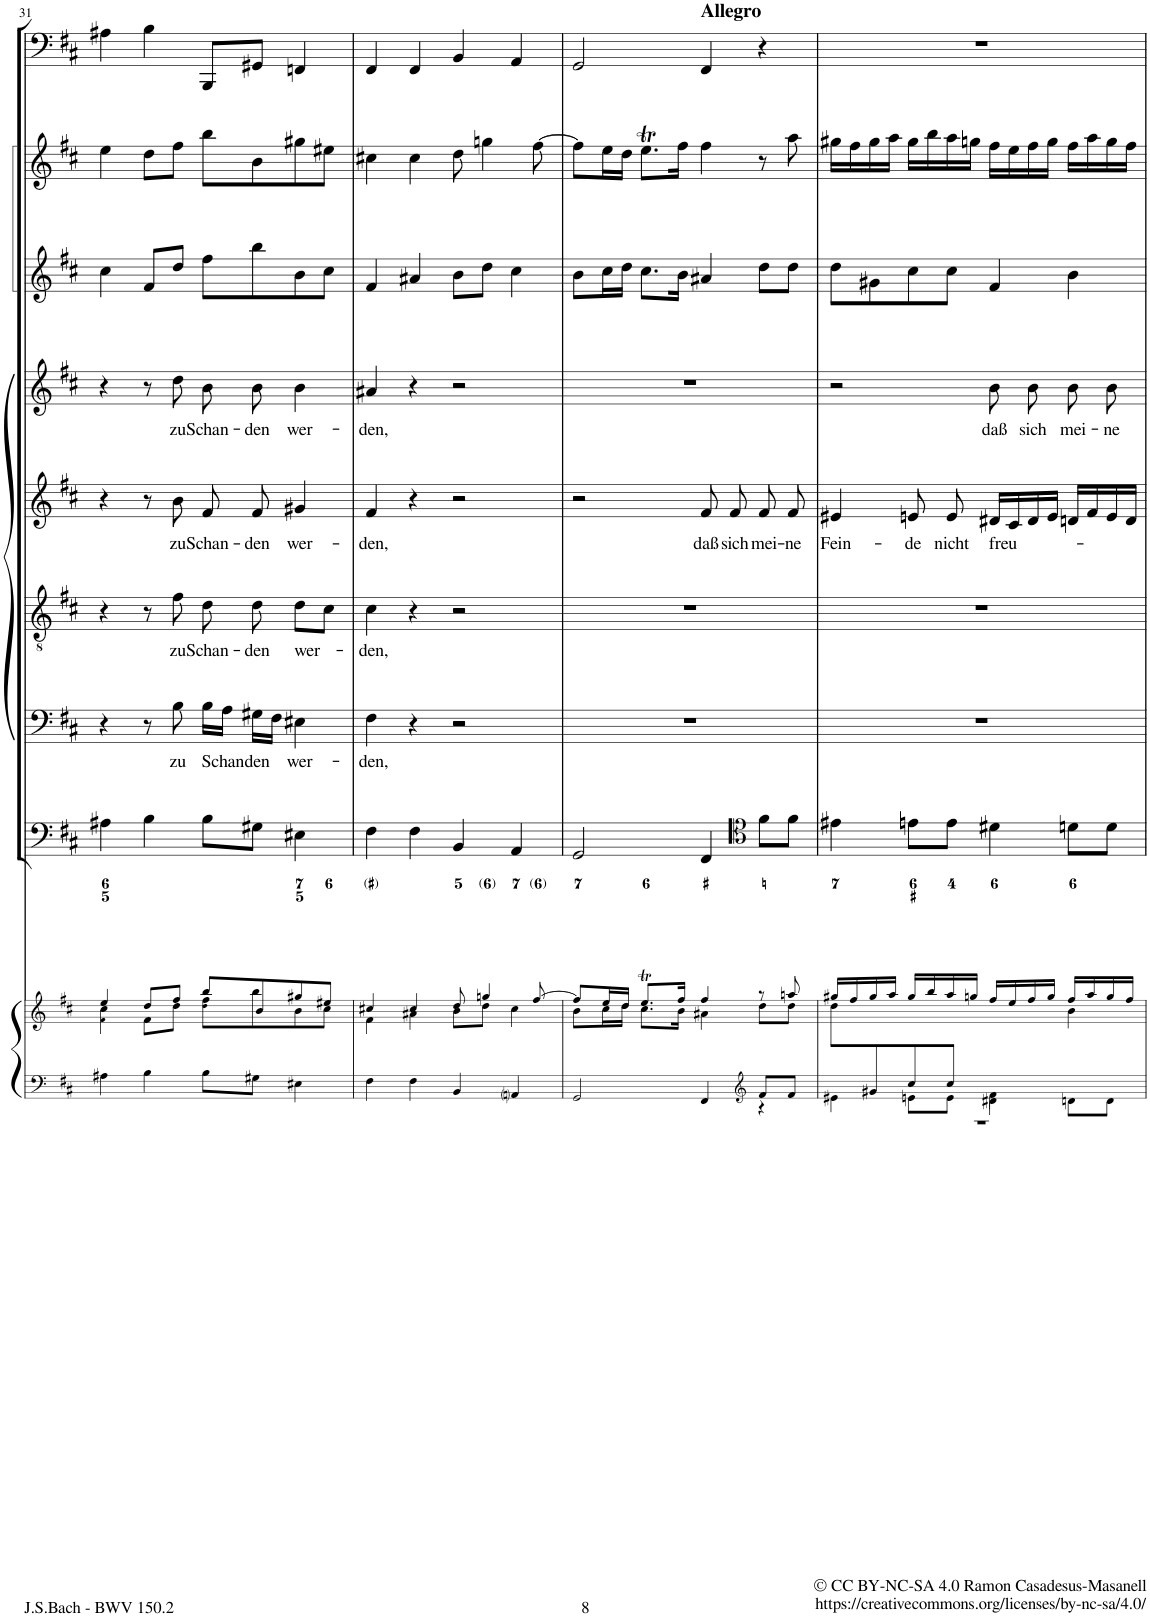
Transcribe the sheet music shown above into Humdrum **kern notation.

**kern	**kern	**kern	**kern	**text	**kern	**text	**kern	**text	**kern	**text	**kern	**kern	**kern
*part9	*part9	*part8	*part7	*part7	*part6	*part6	*part5	*part5	*part4	*part4	*part3	*part2	*part1
*staff10	*staff9	*staff8	*staff7	*staff7	*staff6	*staff6	*staff5	*staff5	*staff4	*staff4	*staff3	*staff2	*staff1
*I"Piano reduction	*	*I"Continuo	*I"Basso	*	*I"Tenore	*	*I"Alto	*	*I"Soprano	*	*I"Violino II	*I"Violino I	*I"Fagotto
*I'Pno	*	*	*	*	*	*	*	*	*	*	*I'Vln	*I'Vln	*
!!LO:PB:g=z
*clefF4	*clefG2	*clefF4	*clefF4	*	*clefGv2	*	*clefG2	*	*clefG2	*	*clefG2	*clefG2	*clefF4
*k[f#c#]	*k[f#c#]	*k[f#c#]	*k[f#c#]	*	*k[f#c#]	*	*k[f#c#]	*	*k[f#c#]	*	*k[f#c#]	*k[f#c#]	*k[f#c#]
*M4/4	*M4/4	*M4/4	*M4/4	*	*M4/4	*	*M4/4	*	*M4/4	*	*M4/4	*M4/4	*M4/4
*met(c)	*met(c)	*met(c)	*met(c)	*	*met(c)	*	*met(c)	*	*met(c)	*	*met(c)	*met(c)	*met(c)
=31	=31	=31	=31	=31	=31	=31	=31	=31	=31	=31	=31	=31	=31
*	*^	*	*	*	*	*	*	*	*	*	*	*	*
4A#X\	4ee/	4f#!\ 4cc#\	4A#X\	4r	.	4r	.	4r	.	4r	.	4cc#\	4ee\	4A#X\
4B\	8dd/L	8f#\L	4B\	8r	.	8r	.	8r	.	8r	.	8f#/L	8dd\L	4B\
!	!	!	!	!	!LO:LY:b	!	!LO:LY:b	!	!LO:LY:b	!	!LO:LY:b	!	!	!
.	8ff#/J	8dd\J	.	8B\	zu	8f#\	zu	8b\	zu	8dd\	zu	8dd/J	8ff#\J	.
!	!	!	!	!	!LO:LY:b	!	!LO:LY:b	!	!LO:LY:b	!	!LO:LY:b	!	!	!
8B\L	8bb/L	8dd!\ 8ff#\L	8B\L	16B\LL	Schan-	8d\	Schan-	8f#/	Schan-	8b\L	Schan-	8ff#\L	8bb\L	8BBB/L
.	.	.	.	16A\JJ	.	.	.	.	.	.	.	.	.	.
!	!	!	!	!	!LO:LY:b	!	!LO:LY:b	!	!LO:LY:b	!	!LO:LY:b	!	!	!
8G#X\J	8b/	8bb\	8G#X\J	16G#X\LL	-den	8d\	-den	8f#/	-den	8b\J	-den	8bb\	8b\	8GG#X/J
.	.	.	.	16F#\JJ	.	.	.	.	.	.	.	.	.	.
!	!	!	!	!	!LO:LY:b	!	!LO:LY:b	!	!LO:LY:b	!	!LO:LY:b	!	!	!
4E#X\	8gg#X/	8b\	4E#X\	4E#X\	wer-	8d\L	wer-	4g#X/	wer-	4b\	wer-	8b\	8gg#X\	4FFn/
.	8ee#X/J	8cc#\J	.	.	.	8c#\J	.	.	.	.	.	8cc#\J	8ee#X\J	.
=32	=32	=32	=32	=32	=32	=32	=32	=32	=32	=32	=32	=32	=32	=32
!	!	!	!	!	!LO:LY:b	!	!LO:LY:b	!	!LO:LY:b	!	!LO:LY:b	!	!	!
4F#\	4cc#X/	4f#\	4F#\	4F#\	-den,	4c#\	-den,	4f#/	-den,	4a#X/	-den,	4f#/	4cc#X\	4FF#/
4F#\	4cc#/	4a#X\	4F#\	4r	.	4r	.	4r	.	4r	.	4a#X/	4cc#\	4FF#/
4BB/	8dd/	8b\L	4BB/	2r	.	2r	.	2r	.	2r	.	8b\L	8dd\	4BB/
.	4ggn/	8dd\J	.	.	.	.	.	.	.	.	.	8dd\J	4ggn\	.
4AAni/	.	4cc#\	4AA/	.	.	.	.	.	.	.	.	4cc#\	.	4AA/
.	[8ff#/	.	.	.	.	.	.	.	.	.	.	.	[8ff#\	.
=33	=33	=33	=33	=33	=33	=33	=33	=33	=33	=33	=33	=33	=33	=33
*^	*	*	*	*	*	*	*	*	*	*	*	*	*	*
2GG/	2ryy	8ff#/L]	8b\L	2GG/	1r	.	1r	.	2r	.	1r	.	8b\L	8ff#\L]	2GG/
.	.	16ee/L	16cc#\L	.	.	.	.	.	.	.	.	.	16cc#\L	16ee\L	.
.	.	16dd/JJ	16dd\JJ	.	.	.	.	.	.	.	.	.	16dd\JJ	16dd\JJ	.
.	.	8.eeT/L	8.cc#\L	.	.	.	.	.	.	.	.	.	8.cc#\L	8.eeT\L	.
.	.	16ff#/Jk	16b\Jk	.	.	.	.	.	.	.	.	.	16b\Jk	16ff#\Jk	.
!	!	!	!	!	!	!	!	!	!	!	!	!	!	!	!LO:TX:a:B:t=Allegro
!	!	!	!	!	!	!	!	!	!	!LO:LY:b	!	!	!	!	!
4FF#/	4ryy	4ff#/	4a#X\	4FF#/	.	.	.	.	8f#/	daß	.	.	4a#X/	4ff#\	4FF#/
!	!	!	!	!	!	!	!	!	!	!LO:LY:b	!	!	!	!	!
.	.	.	.	.	.	.	.	.	8f#/	sich	.	.	.	.	.
*clefG2	*	*	*	*clefC4	*	*	*	*	*	*	*	*	*	*	*
!	!	!	!	!	!	!	!	!	!	!LO:LY:b	!	!	!	!	!
8f#/L	4r	8r	8dd\L	8f#\L	.	.	.	.	8f#/	mei-	.	.	8dd\L	8r	4r
!	!	!	!	!	!	!	!	!	!	!LO:LY:b	!	!	!	!	!
8f#/J	.	8aan/	8dd\J	8f#\J	.	.	.	.	8f#/	-ne	.	.	8dd\J	8aa\	.
=34	=34	=34	=34	=34	=34	=34	=34	=34	=34	=34	=34	=34	=34	=34	=34
*	*^	*	*	*	*	*	*	*	*	*	*	*	*	*	*
!	!	!	!	!	!	!	!	!	!	!	!LO:LY:b	!	!	!	!	!
8ryy	4e#X\	1r	16gg#X/LL	8dd\L	4e#X\	1r	.	1r	.	4e#X/	Fein-	2r	.	8dd\L	16gg#X\LL	1r
.	.	.	16ff#/	.	.	.	.	.	.	.	.	.	.	.	16ff#\	.
8g#X/	.	.	16gg#/	8ryy	.	.	.	.	.	.	.	.	.	8g#X\	16gg#\	.
.	.	.	16aa/JJ	.	.	.	.	.	.	.	.	.	.	.	16aa\JJ	.
*	*	*	*v	*v	*	*	*	*	*	*	*	*	*	*	*	*
!	!	!	!	!	!	!	!	!	!	!LO:LY:b	!	!	!	!	!
8cc#/	8en\L	.	16gg#/LL	8en\L	.	.	.	.	8en/	-de	.	.	8cc#\	16gg#\LL	.
.	.	.	16bb/	.	.	.	.	.	.	.	.	.	.	16bb\	.
!	!	!	!	!	!	!	!	!	!	!LO:LY:b	!	!	!	!	!
8cc#/J	8e\J	.	16aa/	8e\J	.	.	.	.	8e/	nicht	.	.	8cc#\J	16aa\	.
.	.	.	16ggn/JJ	.	.	.	.	.	.	.	.	.	.	16ggn\JJ	.
!	!	!	!	!	!	!	!	!	!	!LO:LY:b	!	!LO:LY:b	!	!	!
4f#\	4d#X\	.	16ff#/LL	4d#X\	.	.	.	.	16d#X/LL	freu-	8b\L	daß	4f#/	16ff#\LL	.
.	.	.	16ee/	.	.	.	.	.	16c#/	.	.	.	.	16ee\	.
!	!	!	!	!	!	!	!	!	!	!	!	!LO:LY:b	!	!	!
.	.	.	16ff#/	.	.	.	.	.	16d#/	.	8b\J	sich	.	16ff#\	.
.	.	.	16gg/JJ	.	.	.	.	.	16e/JJ	.	.	.	.	16gg\JJ	.
*	*	*	*^	*	*	*	*	*	*	*	*	*	*	*	*
!	!	!	!	!	!	!	!	!	!	!	!	!	!LO:LY:b	!	!	!
4ryy	8dn\L	.	16ff#/LL	4b\	8dn\L	.	.	.	.	16dn/LL	.	8b\L	mei-	4b\	16ff#\LL	.
.	.	.	16aa/	.	.	.	.	.	.	16f#/	.	.	.	.	16aa\	.
!	!	!	!	!	!	!	!	!	!	!	!	!	!LO:LY:b	!	!	!
.	8d\J	.	16gg/	.	8d\J	.	.	.	.	16e/	.	8b\J	-ne	.	16gg\	.
.	.	.	16ff#/JJ	.	.	.	.	.	.	16d/JJ	.	.	.	.	16ff#\JJ	.
*v	*v	*v	*	*	*	*	*	*	*	*	*	*	*	*	*	*
*	*v	*v	*	*	*	*	*	*	*	*	*	*	*	*
=	=	=	=	=	=	=	=	=	=	=	=	=	=
*-	*-	*-	*-	*-	*-	*-	*-	*-	*-	*-	*-	*-	*-
